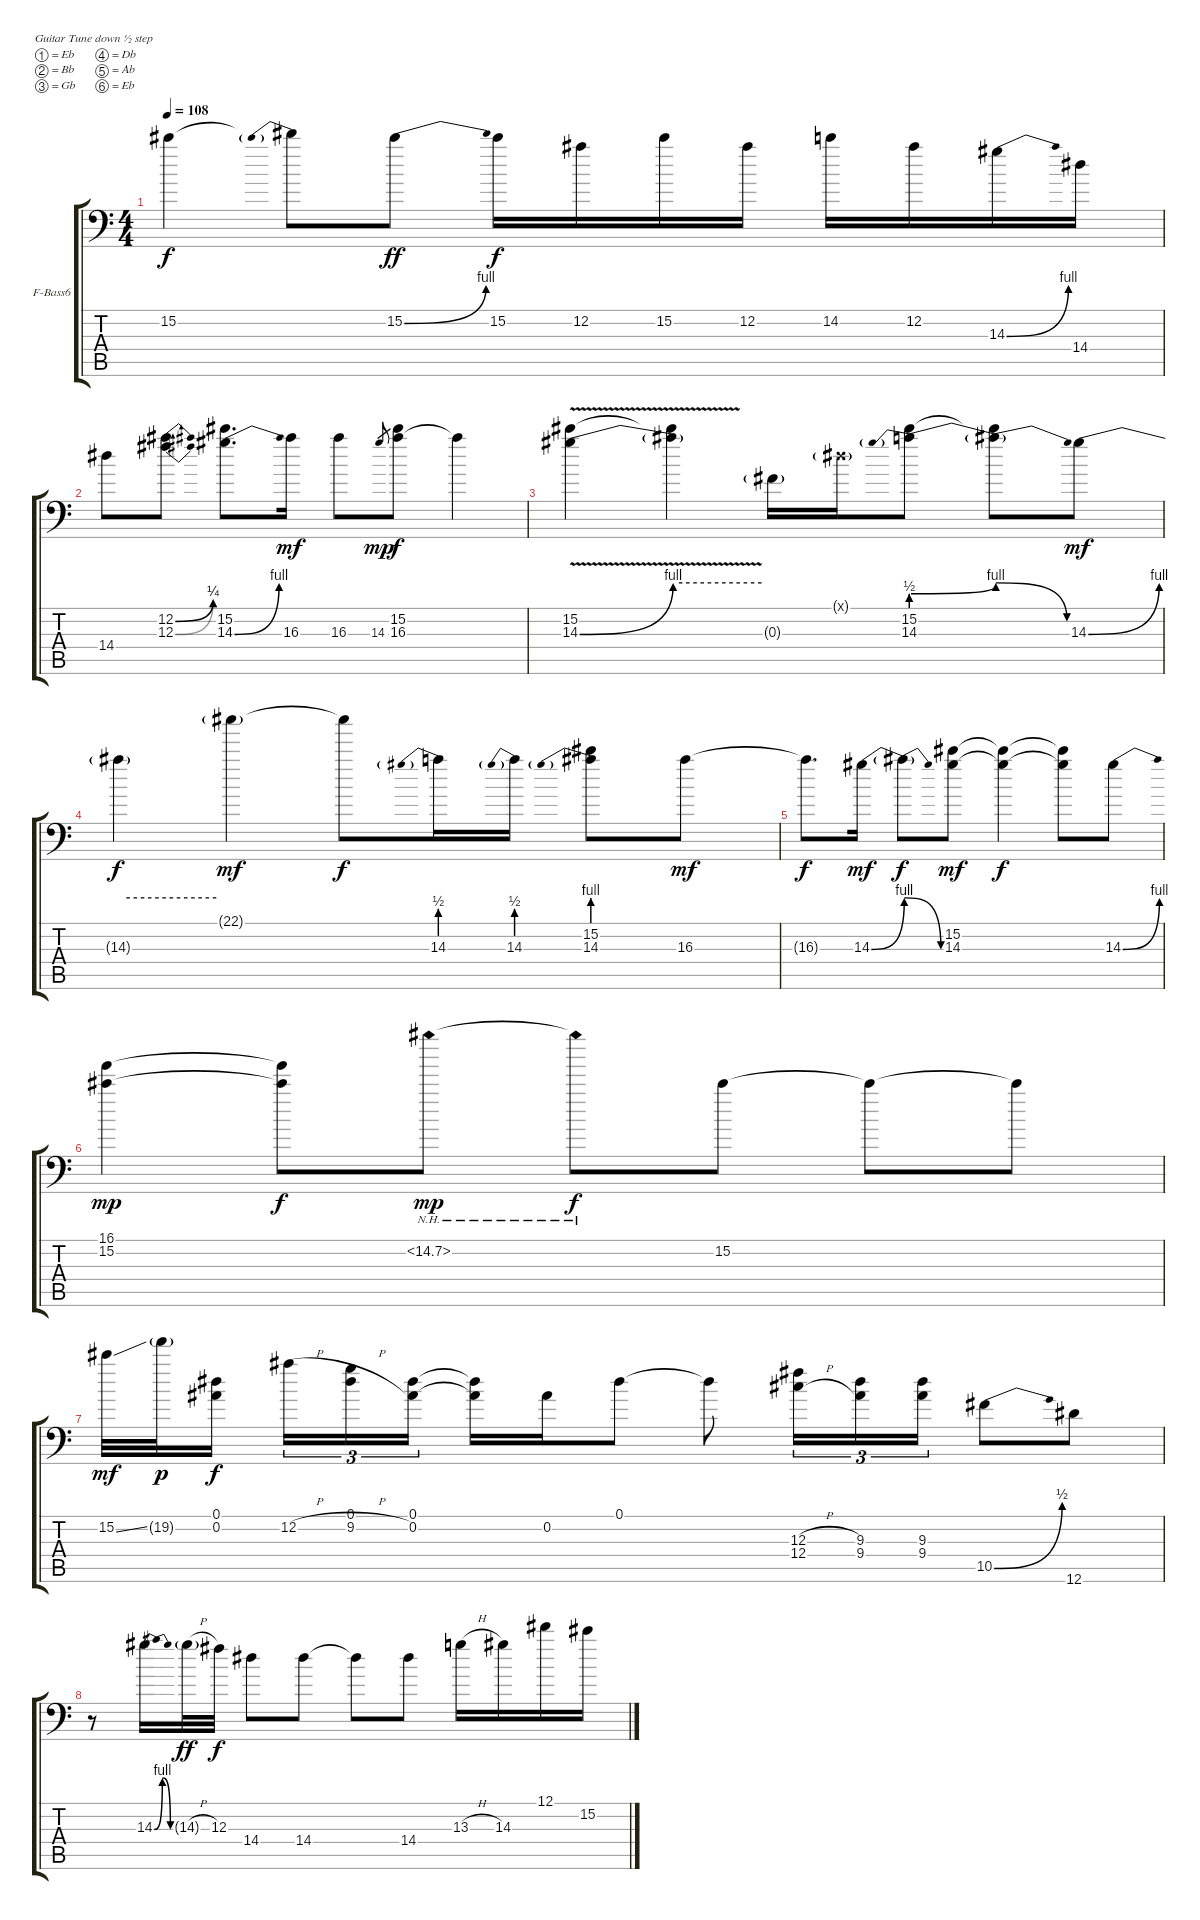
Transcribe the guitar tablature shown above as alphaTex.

\bracketExtendMode groupsimilarinstruments
\firstSystemTrackNameOrientation horizontal
\otherSystemsTrackNameOrientation horizontal
\track ("Overdub" "F-Bass6") {instrument fretlessbass}
\staff {score tabs}
\tuning (Eb4 Bb3 Gb3 Db3 Ab2 Eb2)
\ts (4 4)
\tempo 108
\clef f4
\ks c
15.2{t}.4{dy f} 15.2{be (prebend 0 4 60 4) t}.8 15.2{be (bend 0 0 60 4)}.8{dy ff} 15.2.16{dy f} 12.2.16 15.2.16 12.2.16 14.2.16 12.2.16 14.3{be (bend 0 0 60 4)}.16 14.4.16 |
14.4.8 (12.2{be (bend 0 0 60 1)} 12.3{be (bend 0 0 60 1)}).8 (15.2 14.3{be (bend 0 0 60 4)}).8{d} 16.3.16{dy mf} 16.3.8 14.3.8{gr dy mp} (15.2 16.3).8{dy f} 16.3{t}.4 |
(15.2{v} 14.3{be (bend 0 0 60 4)}).4 (15.2{v t} 14.3{be (hold 0 4 60 4) t}).4 0.3{g}.16 0.1{g x}.16 (15.2 14.3{be (prebendbend 0 2 60 4)}).8 (15.2{t} 14.3{be (release 0 4 60 0) t}).8 14.3{be (bend 0 0 60 4)}.8{dy mf} |
14.3{be (hold 0 4 60 4) t}.4{dy f} 22.1{g}.4{dy mf} 22.1{t}.8{dy f} 14.3{be (prebend 0 2 60 2)}.16 14.3{be (prebend 0 2 60 2)}.16 (15.2 14.3{be (prebend 0 4 60 4)}).8 16.3.8{dy mf} |
16.3{t}.8{d dy f} 14.3{be (bend 0 0 60 4)}.16{dy mf} 14.3{be (release 0 4 60 0) t}.8{dy f} (15.2 14.3).8{dy mf} (15.2{t} 14.3{t}).4{dy f} (15.2{t} 14.3{t}).8 14.3{be (bend 0 0 60 4)}.8 |
(16.1 15.2).4{dy mp} (16.1{t} 15.2{t}).8{dy f} 15.2{nh}.8{dy mp} 15.2{nh t}.8{dy f} 15.2.8 15.2{t}.8 15.2{t}.8 |
15.2{ss}.32{dy mf} 19.2{g}.32{dy p} (0.1 0.2).16{dy f} 12.2{h}.16{tu (3 2)} (0.1 9.2{h}).16{tu (3 2)} (0.1 0.2).16{tu (3 2)} (0.1{t} 0.2{t}).16 0.2.16 0.1.8 0.1{t}.8 (12.3{h} 12.4{h}).16{tu (3 2)} (9.3 9.4).16{tu (3 2)} (9.3 9.4).16{tu (3 2)} 10.5{be (bend 0 0 60 2)}.8 12.6.8 |
r.8 14.3{be (bendrelease 0 0 30 4 30 4 60 0)}.16 14.3{h g}.32{dy ff} 12.3.32{dy f} 14.4.8 14.4.8 14.4{t}.8 14.4.8 13.3{h}.16 14.3.16 12.1.16 15.2.16
